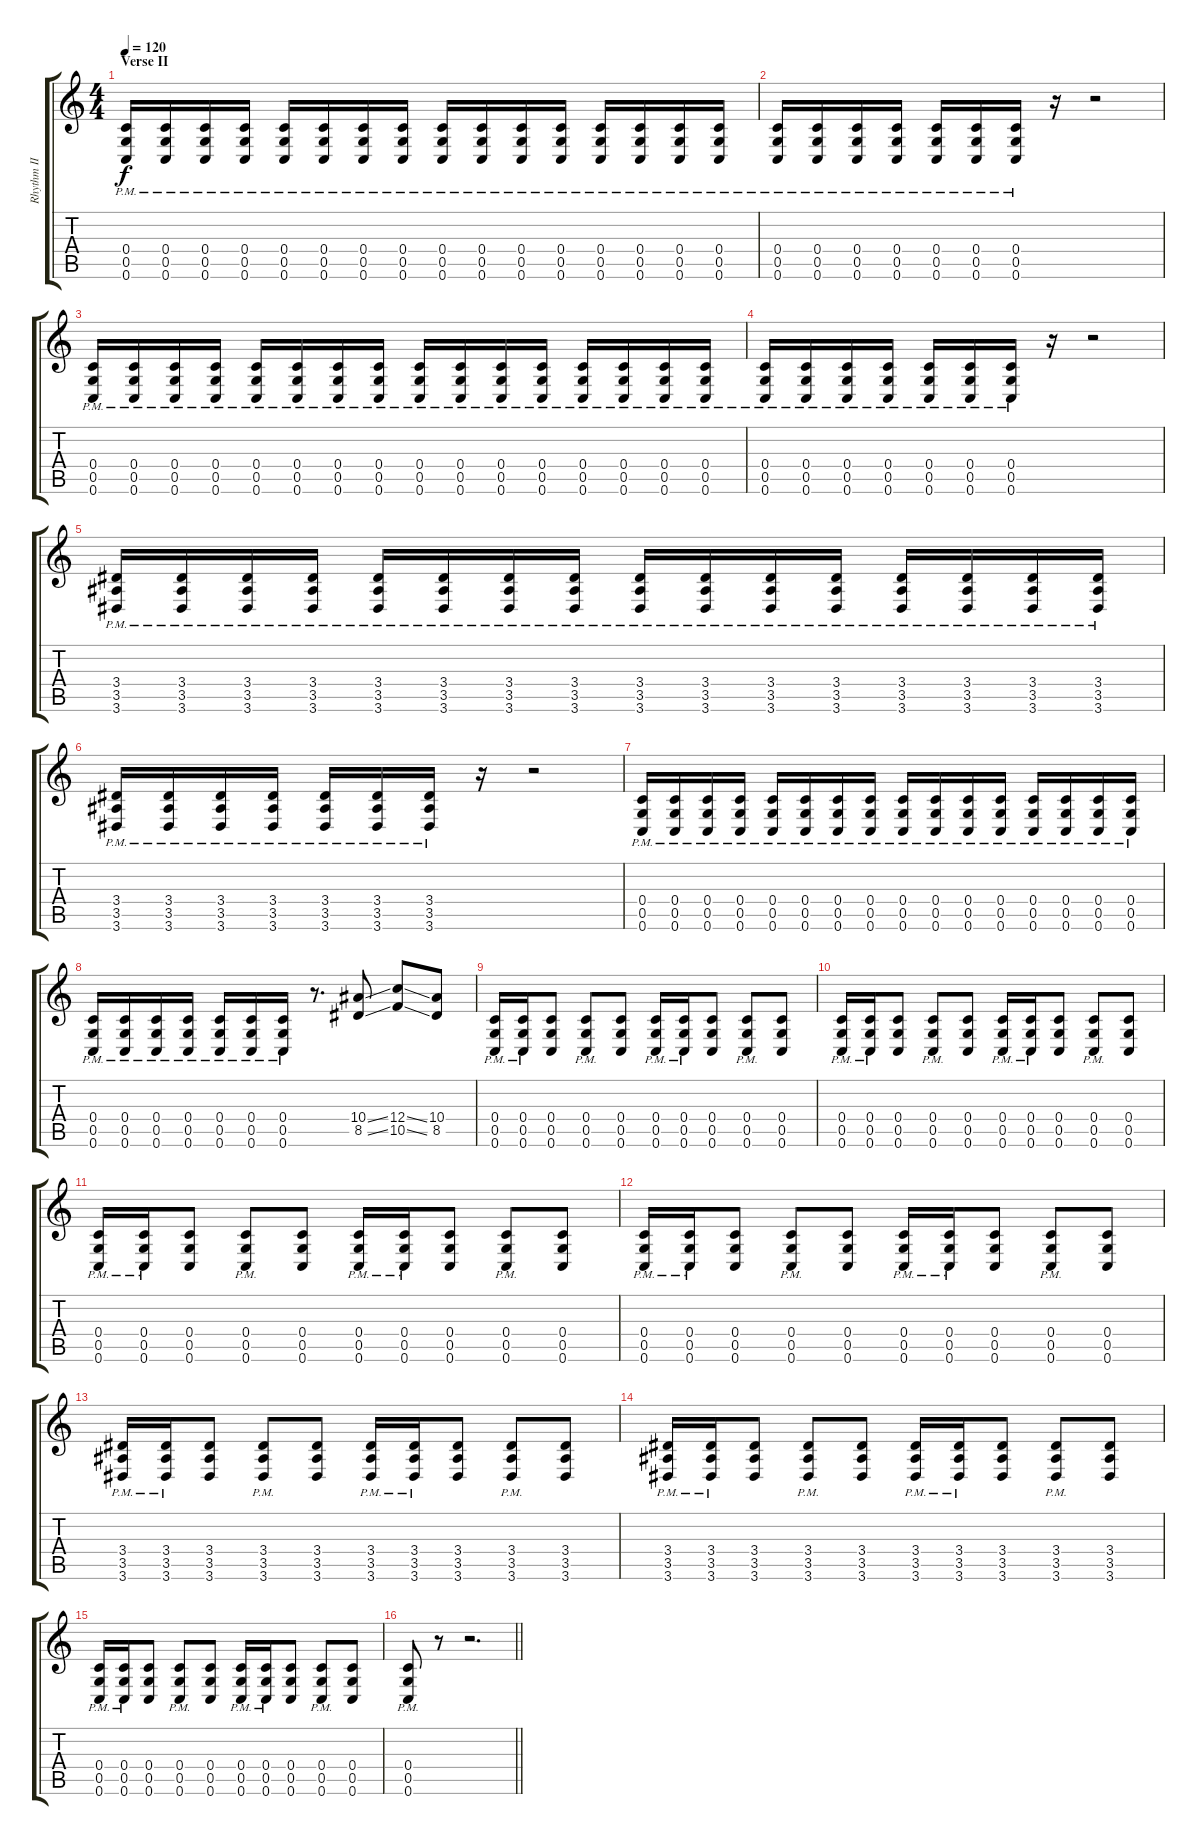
\track ("Rhythm II" "Rhythm II") {instrument distortionguitar}
\staff {score tabs}
\tuning (D4 A3 F3 C3 G2 C2) {hide}
\ts (4 4)
\section ("" "Verse II")
\tempo 120
\clef g2
\ks c
(0.4{pm} 0.5{pm} 0.6{pm}).16{dy f} (0.4{pm} 0.5{pm} 0.6{pm}).16 (0.4{pm} 0.5{pm} 0.6{pm}).16 (0.4{pm} 0.5{pm} 0.6{pm}).16 (0.4{pm} 0.5{pm} 0.6{pm}).16 (0.4{pm} 0.5{pm} 0.6{pm}).16 (0.4{pm} 0.5{pm} 0.6{pm}).16 (0.4{pm} 0.5{pm} 0.6{pm}).16 (0.4{pm} 0.5{pm} 0.6{pm}).16 (0.4{pm} 0.5{pm} 0.6{pm}).16 (0.4{pm} 0.5{pm} 0.6{pm}).16 (0.4{pm} 0.5{pm} 0.6{pm}).16 (0.4{pm} 0.5{pm} 0.6{pm}).16 (0.4{pm} 0.5{pm} 0.6{pm}).16 (0.4{pm} 0.5{pm} 0.6{pm}).16 (0.4{pm} 0.5{pm} 0.6{pm}).16 |
(0.4{pm} 0.5{pm} 0.6{pm}).16 (0.4{pm} 0.5{pm} 0.6{pm}).16 (0.4{pm} 0.5{pm} 0.6{pm}).16 (0.4{pm} 0.5{pm} 0.6{pm}).16 (0.4{pm} 0.5{pm} 0.6{pm}).16 (0.4{pm} 0.5{pm} 0.6{pm}).16 (0.4{pm} 0.5{pm} 0.6{pm}).16 r.16 r.2 |
(0.4{pm} 0.5{pm} 0.6{pm}).16 (0.4{pm} 0.5{pm} 0.6{pm}).16 (0.4{pm} 0.5{pm} 0.6{pm}).16 (0.4{pm} 0.5{pm} 0.6{pm}).16 (0.4{pm} 0.5{pm} 0.6{pm}).16 (0.4{pm} 0.5{pm} 0.6{pm}).16 (0.4{pm} 0.5{pm} 0.6{pm}).16 (0.4{pm} 0.5{pm} 0.6{pm}).16 (0.4{pm} 0.5{pm} 0.6{pm}).16 (0.4{pm} 0.5{pm} 0.6{pm}).16 (0.4{pm} 0.5{pm} 0.6{pm}).16 (0.4{pm} 0.5{pm} 0.6{pm}).16 (0.4{pm} 0.5{pm} 0.6{pm}).16 (0.4{pm} 0.5{pm} 0.6{pm}).16 (0.4{pm} 0.5{pm} 0.6{pm}).16 (0.4{pm} 0.5{pm} 0.6{pm}).16 |
(0.4{pm} 0.5{pm} 0.6{pm}).16 (0.4{pm} 0.5{pm} 0.6{pm}).16 (0.4{pm} 0.5{pm} 0.6{pm}).16 (0.4{pm} 0.5{pm} 0.6{pm}).16 (0.4{pm} 0.5{pm} 0.6{pm}).16 (0.4{pm} 0.5{pm} 0.6{pm}).16 (0.4{pm} 0.5{pm} 0.6{pm}).16 r.16 r.2 |
(3.4{pm} 3.5{pm} 3.6{pm}).16 (3.4{pm} 3.5{pm} 3.6{pm}).16 (3.4{pm} 3.5{pm} 3.6{pm}).16 (3.4{pm} 3.5{pm} 3.6{pm}).16 (3.4{pm} 3.5{pm} 3.6{pm}).16 (3.4{pm} 3.5{pm} 3.6{pm}).16 (3.4{pm} 3.5{pm} 3.6{pm}).16 (3.4{pm} 3.5{pm} 3.6{pm}).16 (3.4{pm} 3.5{pm} 3.6{pm}).16 (3.4{pm} 3.5{pm} 3.6{pm}).16 (3.4{pm} 3.5{pm} 3.6{pm}).16 (3.4{pm} 3.5{pm} 3.6{pm}).16 (3.4{pm} 3.5{pm} 3.6{pm}).16 (3.4{pm} 3.5{pm} 3.6{pm}).16 (3.4{pm} 3.5{pm} 3.6{pm}).16 (3.4{pm} 3.5{pm} 3.6{pm}).16 |
(3.4{pm} 3.5{pm} 3.6{pm}).16 (3.4{pm} 3.5{pm} 3.6{pm}).16 (3.4{pm} 3.5{pm} 3.6{pm}).16 (3.4{pm} 3.5{pm} 3.6{pm}).16 (3.4{pm} 3.5{pm} 3.6{pm}).16 (3.4{pm} 3.5{pm} 3.6{pm}).16 (3.4{pm} 3.5{pm} 3.6{pm}).16 r.16 r.2 |
(0.4{pm} 0.5{pm} 0.6{pm}).16 (0.4{pm} 0.5{pm} 0.6{pm}).16 (0.4{pm} 0.5{pm} 0.6{pm}).16 (0.4{pm} 0.5{pm} 0.6{pm}).16 (0.4{pm} 0.5{pm} 0.6{pm}).16 (0.4{pm} 0.5{pm} 0.6{pm}).16 (0.4{pm} 0.5{pm} 0.6{pm}).16 (0.4{pm} 0.5{pm} 0.6{pm}).16 (0.4{pm} 0.5{pm} 0.6{pm}).16 (0.4{pm} 0.5{pm} 0.6{pm}).16 (0.4{pm} 0.5{pm} 0.6{pm}).16 (0.4{pm} 0.5{pm} 0.6{pm}).16 (0.4{pm} 0.5{pm} 0.6{pm}).16 (0.4{pm} 0.5{pm} 0.6{pm}).16 (0.4{pm} 0.5{pm} 0.6{pm}).16 (0.4{pm} 0.5{pm} 0.6{pm}).16 |
(0.4{pm} 0.5{pm} 0.6{pm}).16 (0.4{pm} 0.5{pm} 0.6{pm}).16 (0.4{pm} 0.5{pm} 0.6{pm}).16 (0.4{pm} 0.5{pm} 0.6{pm}).16 (0.4{pm} 0.5{pm} 0.6{pm}).16 (0.4{pm} 0.5{pm} 0.6{pm}).16 (0.4{pm} 0.5{pm} 0.6{pm}).16 r.8{d} (10.4{ss} 8.5{ss}).8 (12.4{ss} 10.5{ss}).8 (10.4 8.5).8 |
(0.4{pm} 0.5{pm} 0.6{pm}).16 (0.4{pm} 0.5{pm} 0.6{pm}).16 (0.4 0.5 0.6).8 (0.4{pm} 0.5{pm} 0.6{pm}).8 (0.4 0.5 0.6).8 (0.4{pm} 0.5{pm} 0.6{pm}).16 (0.4{pm} 0.5{pm} 0.6{pm}).16 (0.4 0.5 0.6).8 (0.4{pm} 0.5{pm} 0.6{pm}).8 (0.4 0.5 0.6).8 |
(0.4{pm} 0.5{pm} 0.6{pm}).16 (0.4{pm} 0.5{pm} 0.6{pm}).16 (0.4 0.5 0.6).8 (0.4{pm} 0.5{pm} 0.6{pm}).8 (0.4 0.5 0.6).8 (0.4{pm} 0.5{pm} 0.6{pm}).16 (0.4{pm} 0.5{pm} 0.6{pm}).16 (0.4 0.5 0.6).8 (0.4{pm} 0.5{pm} 0.6{pm}).8 (0.4 0.5 0.6).8 |
(0.4{pm} 0.5{pm} 0.6{pm}).16 (0.4{pm} 0.5{pm} 0.6{pm}).16 (0.4 0.5 0.6).8 (0.4{pm} 0.5{pm} 0.6{pm}).8 (0.4 0.5 0.6).8 (0.4{pm} 0.5{pm} 0.6{pm}).16 (0.4{pm} 0.5{pm} 0.6{pm}).16 (0.4 0.5 0.6).8 (0.4{pm} 0.5{pm} 0.6{pm}).8 (0.4 0.5 0.6).8 |
(0.4{pm} 0.5{pm} 0.6{pm}).16 (0.4{pm} 0.5{pm} 0.6{pm}).16 (0.4 0.5 0.6).8 (0.4{pm} 0.5{pm} 0.6{pm}).8 (0.4 0.5 0.6).8 (0.4{pm} 0.5{pm} 0.6{pm}).16 (0.4{pm} 0.5{pm} 0.6{pm}).16 (0.4 0.5 0.6).8 (0.4{pm} 0.5{pm} 0.6{pm}).8 (0.4 0.5 0.6).8 |
(3.4{pm} 3.5{pm} 3.6{pm}).16 (3.4{pm} 3.5{pm} 3.6{pm}).16 (3.4 3.5 3.6).8 (3.4{pm} 3.5{pm} 3.6{pm}).8 (3.4 3.5 3.6).8 (3.4{pm} 3.5{pm} 3.6{pm}).16 (3.4{pm} 3.5{pm} 3.6{pm}).16 (3.4 3.5 3.6).8 (3.4{pm} 3.5{pm} 3.6{pm}).8 (3.4 3.5 3.6).8 |
(3.4{pm} 3.5{pm} 3.6{pm}).16 (3.4{pm} 3.5{pm} 3.6{pm}).16 (3.4 3.5 3.6).8 (3.4{pm} 3.5{pm} 3.6{pm}).8 (3.4 3.5 3.6).8 (3.4{pm} 3.5{pm} 3.6{pm}).16 (3.4{pm} 3.5{pm} 3.6{pm}).16 (3.4 3.5 3.6).8 (3.4{pm} 3.5{pm} 3.6{pm}).8 (3.4 3.5 3.6).8 |
(0.4{pm} 0.5{pm} 0.6{pm}).16 (0.4{pm} 0.5{pm} 0.6{pm}).16 (0.4 0.5 0.6).8 (0.4{pm} 0.5{pm} 0.6{pm}).8 (0.4 0.5 0.6).8 (0.4{pm} 0.5{pm} 0.6{pm}).16 (0.4{pm} 0.5{pm} 0.6{pm}).16 (0.4 0.5 0.6).8 (0.4{pm} 0.5{pm} 0.6{pm}).8 (0.4 0.5 0.6).8 |
\barLineRight lightlight
(0.4{pm} 0.5{pm} 0.6{pm}).8 r.8 r.2{d}
